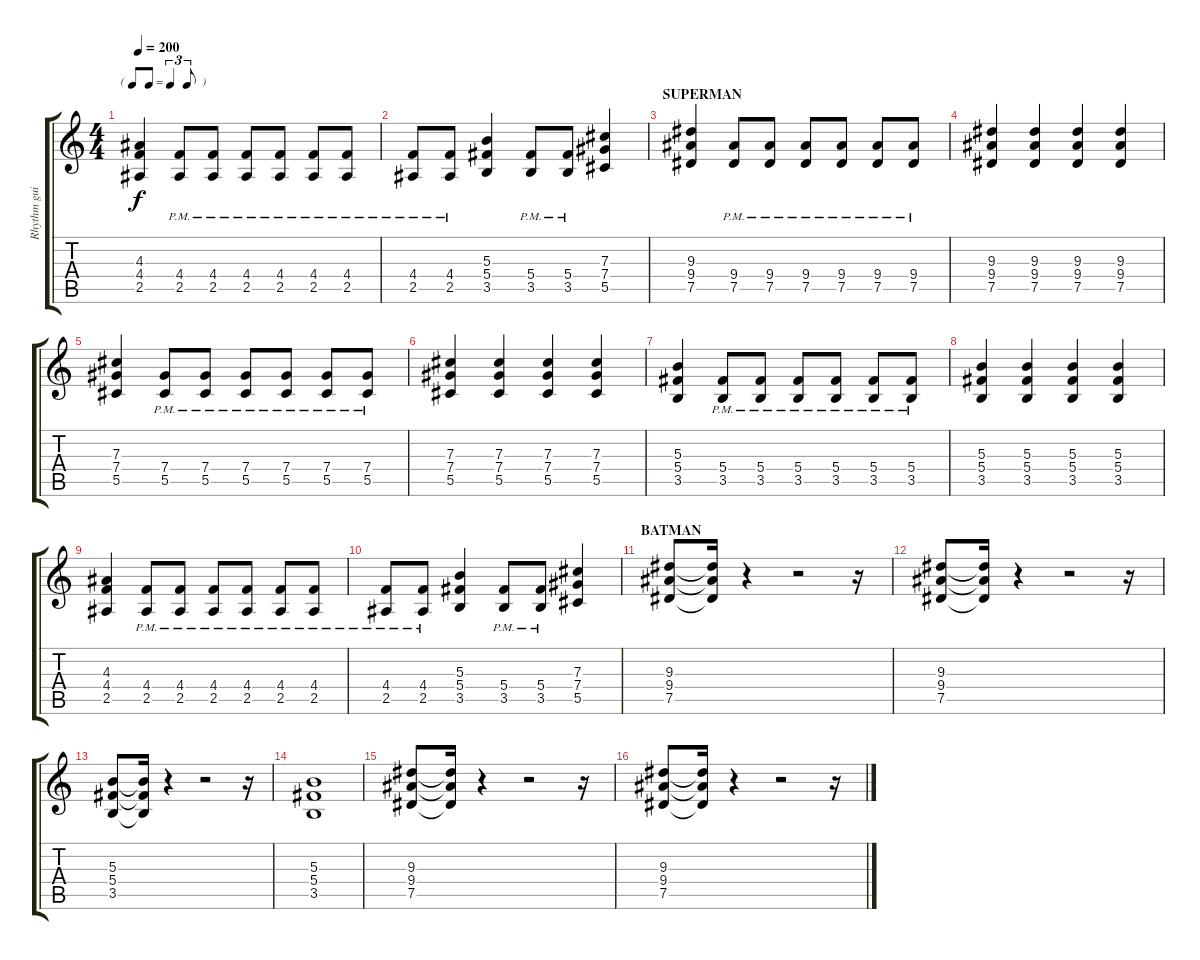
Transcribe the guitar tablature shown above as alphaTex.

\track ("Rhythm guitar 1 (retard 1)" "Rhythm gui") {instrument distortionguitar}
\staff {score tabs}
\tuning (Eb4 Bb3 Gb3 Db3 Ab2 Eb2) {hide}
\ts (4 4)
\tf triplet8th
\tempo 200
\clef g2
\ks c
(4.3 4.4 2.5).4{dy f} (4.4{pm} 2.5{pm}).8 (4.4{pm} 2.5{pm}).8 (4.4{pm} 2.5{pm}).8 (4.4{pm} 2.5{pm}).8 (4.4{pm} 2.5{pm}).8 (4.4{pm} 2.5{pm}).8 |
(4.4{pm} 2.5{pm}).8 (4.4{pm} 2.5{pm}).8 (5.3 5.4 3.5).4 (5.4{pm} 3.5{pm}).8 (5.4{pm} 3.5{pm}).8 (7.3 7.4 5.5).4 |
\section ("" "SUPERMAN")
(9.3 9.4 7.5).4{volume 14} (9.4{pm} 7.5{pm}).8 (9.4{pm} 7.5{pm}).8 (9.4{pm} 7.5{pm}).8 (9.4{pm} 7.5{pm}).8 (9.4{pm} 7.5{pm}).8 (9.4{pm} 7.5{pm}).8 |
(9.3 9.4 7.5).4 (9.3 9.4 7.5).4 (9.3 9.4 7.5).4 (9.3 9.4 7.5).4 |
(7.3 7.4 5.5).4 (7.4{pm} 5.5{pm}).8 (7.4{pm} 5.5{pm}).8 (7.4{pm} 5.5{pm}).8 (7.4{pm} 5.5{pm}).8 (7.4{pm} 5.5{pm}).8 (7.4{pm} 5.5{pm}).8 |
(7.3 7.4 5.5).4 (7.3 7.4 5.5).4 (7.3 7.4 5.5).4 (7.3 7.4 5.5).4 |
(5.3 5.4 3.5).4 (5.4{pm} 3.5{pm}).8 (5.4{pm} 3.5{pm}).8 (5.4{pm} 3.5{pm}).8 (5.4{pm} 3.5{pm}).8 (5.4{pm} 3.5{pm}).8 (5.4{pm} 3.5{pm}).8 |
(5.3 5.4 3.5).4 (5.3 5.4 3.5).4 (5.3 5.4 3.5).4 (5.3 5.4 3.5).4 |
(4.3 4.4 2.5).4 (4.4{pm} 2.5{pm}).8 (4.4{pm} 2.5{pm}).8 (4.4{pm} 2.5{pm}).8 (4.4{pm} 2.5{pm}).8 (4.4{pm} 2.5{pm}).8 (4.4{pm} 2.5{pm}).8 |
(4.4{pm} 2.5{pm}).8 (4.4{pm} 2.5{pm}).8 (5.3 5.4 3.5).4 (5.4{pm} 3.5{pm}).8 (5.4{pm} 3.5{pm}).8 (7.3 7.4 5.5).4 |
\section ("" "BATMAN")
(9.3 9.4 7.5).8 (9.3{t} 9.4{t} 7.5{t}).16 r.4 r.2 r.16 |
(9.3 9.4 7.5).8 (9.3{t} 9.4{t} 7.5{t}).16 r.4 r.2 r.16 |
(5.3 5.4 3.5).8 (5.3{t} 5.4{t} 3.5{t}).16 r.4 r.2 r.16 |
(5.3 5.4 3.5).1 |
(9.3 9.4 7.5).8 (9.3{t} 9.4{t} 7.5{t}).16 r.4 r.2 r.16 |
(9.3 9.4 7.5).8 (9.3{t} 9.4{t} 7.5{t}).16 r.4 r.2 r.16
